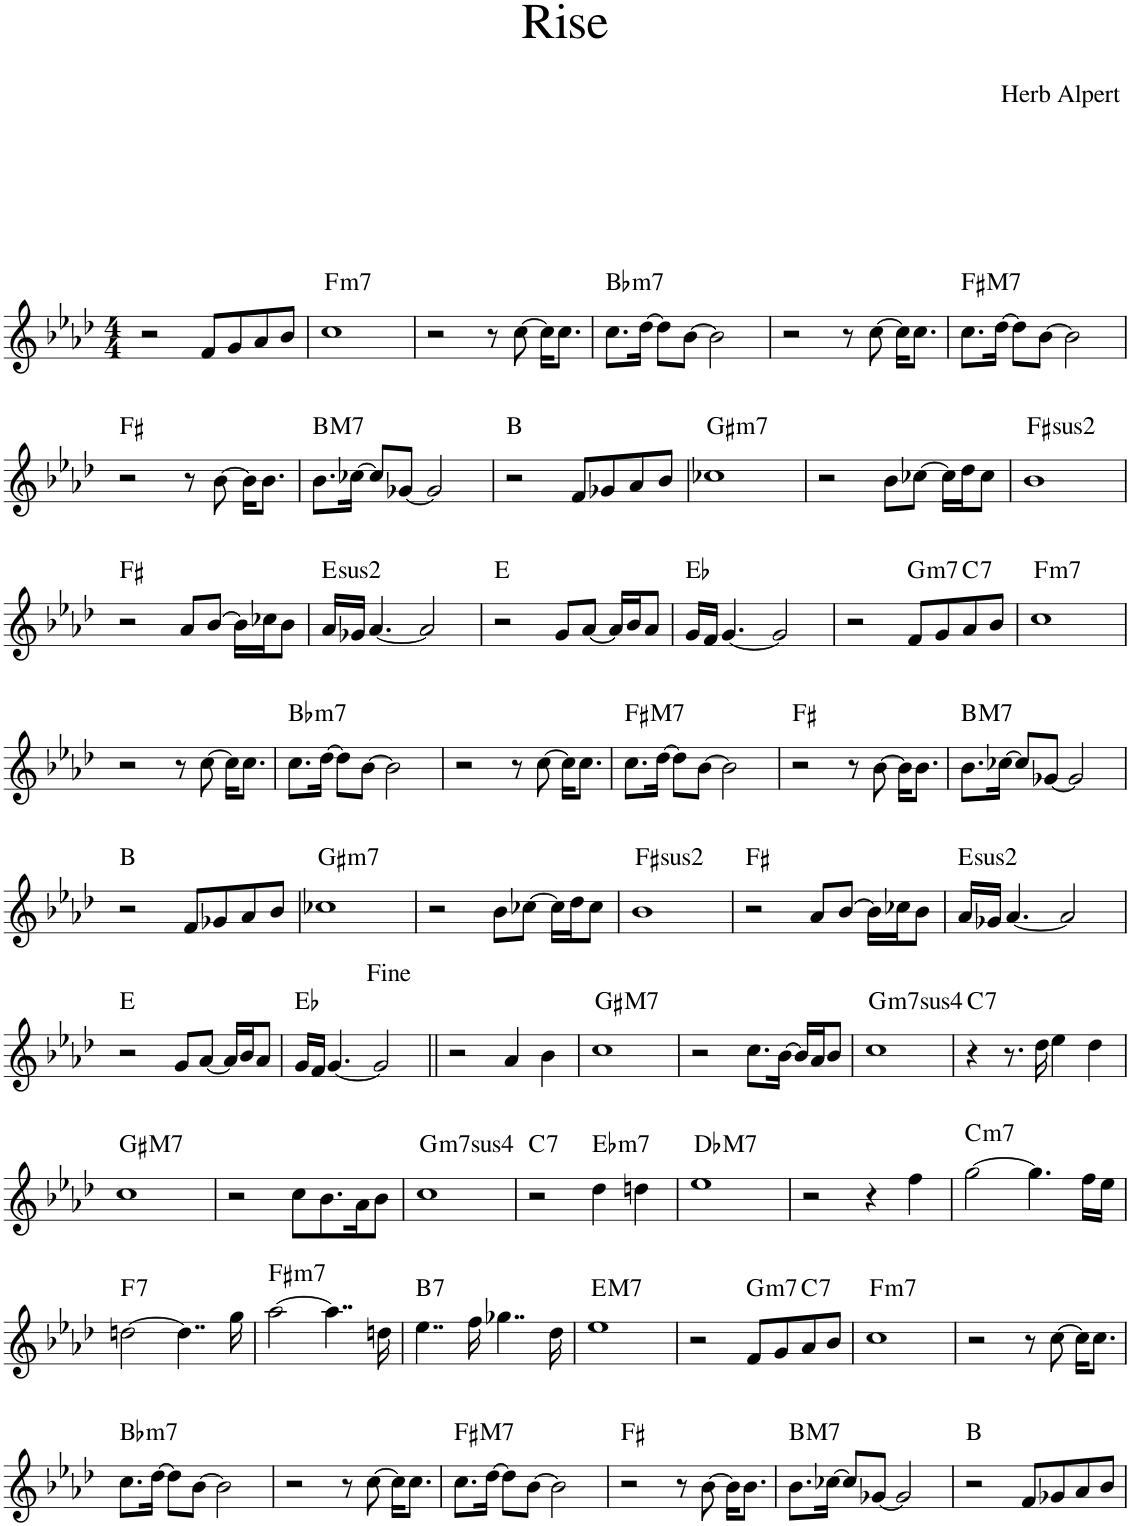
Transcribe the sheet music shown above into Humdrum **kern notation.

**kern	**harte
*part1	*part1
*staff1	*
*I"Piano	*
*I'Pno.	*
*clefG2	*
*k[b-e-a-d-]	*
*M4/4	*
=1	=1
2r	.
8f/L	.
8g/	.
8a-/	.
8b-/J	.
=2	=2
!	!LO:H:kt=m7
1cc	F:min7
=3	=3
2r	.
8r	.
[8cc\	.
16cc\KL]	.
8.cc\J	.
=4	=4
!	!LO:H:kt=m7
8.cc\L	Bb:min7
[16dd-\Jk	.
8dd-\L]	.
[8b-\J	.
2b-\]	.
=5	=5
2r	.
8r	.
[8cc\	.
16cc\KL]	.
8.cc\J	.
=6	=6
!	!LO:H:kt=M7
8.cc\L	F#:maj7
[16dd-\Jk	.
8dd-\L]	.
[8b-\J	.
2b-\]	.
!!LO:LB:g=z
=7	=7
2r	F#:maj
8r	.
[8b-\	.
16b-\KL]	.
8.b-\J	.
=8	=8
!	!LO:H:kt=M7
8.b-\L	B:maj7
[16cc-X\Jk	.
8cc-/L]	.
[8g-X/J	.
2g-/]	.
=9	=9
2r	B:maj
8f/L	.
8g-X/	.
8a-/	.
8b-/J	.
=10	=10
!	!LO:H:kt=m7
1cc-X	G#:min7
=11	=11
2r	.
8b-\L	.
[8cc-X\J	.
16cc-\LL]	.
16dd-\J	.
8cc-\J	.
=12	=12
!	!LO:H:kt=2
1b-	F#:(1,2,5)
!!LO:LB:g=z
=13	=13
2r	F#:maj
8a-/L	.
[8b-/J	.
16b-\LL]	.
16cc-X\J	.
8b-\J	.
=14	=14
!	!LO:H:kt=2
16a-/LL	E:(1,2,5)
16g-X/JJ	.
[4.a-/	.
2a-/]	.
=15	=15
2r	E:maj
8g/L	.
[8a-/J	.
16a-/LL]	.
16b-/J	.
8a-/J	.
=16	=16
16g/LL	Eb:maj
16f/JJ	.
[4.g/	.
2g/]	.
=17	=17
2r	.
!	!LO:H:kt=m7
8f/L	G:min7
8g/	.
!	!LO:H:kt=7
8a-/	C:7
8b-/J	.
=18	=18
!	!LO:H:kt=m7
1cc	F:min7
!!LO:LB:g=z
=19	=19
2r	.
8r	.
[8cc\	.
16cc\KL]	.
8.cc\J	.
=20	=20
!	!LO:H:kt=m7
8.cc\L	Bb:min7
[16dd-\Jk	.
8dd-\L]	.
[8b-\J	.
2b-\]	.
=21	=21
2r	.
8r	.
[8cc\	.
16cc\KL]	.
8.cc\J	.
=22	=22
!	!LO:H:kt=M7
8.cc\L	F#:maj7
[16dd-\Jk	.
8dd-\L]	.
[8b-\J	.
2b-\]	.
=23	=23
2r	F#:maj
8r	.
[8b-\	.
16b-\KL]	.
8.b-\J	.
=24	=24
!	!LO:H:kt=M7
8.b-\L	B:maj7
[16cc-X\Jk	.
8cc-/L]	.
[8g-X/J	.
2g-/]	.
!!LO:LB:g=z
=25	=25
2r	B:maj
8f/L	.
8g-X/	.
8a-/	.
8b-/J	.
=26	=26
!	!LO:H:kt=m7
1cc-X	G#:min7
=27	=27
2r	.
8b-\L	.
[8cc-X\J	.
16cc-\LL]	.
16dd-\J	.
8cc-\J	.
=28	=28
!	!LO:H:kt=2
1b-	F#:(1,2,5)
=29	=29
2r	F#:maj
8a-/L	.
[8b-/J	.
16b-\LL]	.
16cc-X\J	.
8b-\J	.
=30	=30
!	!LO:H:kt=2
16a-/LL	E:(1,2,5)
16g-X/JJ	.
[4.a-/	.
2a-/]	.
!!LO:LB:g=z
=31	=31
2r	E:maj
8g/L	.
[8a-/J	.
16a-/LL]	.
16b-/J	.
8a-/J	.
=32	=32
16g/LL	Eb:maj
16f/JJ	.
[4.g/	.
2g/]	.
=33||	=33||
2r	.
4a-/	.
4b-\	.
=34	=34
!	!LO:H:kt=M7
1cc	G#:maj7
=35	=35
2r	.
8.cc\L	.
[16b-\Jk	.
16b-/LL]	.
16a-/J	.
8b-/J	.
=36	=36
!	!LO:H:kt=74
1cc	G:sus4(7)
=37	=37
!	!LO:H:kt=7
4r	C:7
8.r	.
16dd-\	.
4ee-\	.
4dd-\	.
!!LO:LB:g=z
=38	=38
!	!LO:H:kt=M7
1cc	G#:maj7
=39	=39
2r	.
8cc\L	.
8.b-\	.
16a-\K	.
8b-\J	.
=40	=40
!	!LO:H:kt=74
1cc	G:sus4(7)
=41	=41
!	!LO:H:kt=7
2r	C:7
!	!LO:H:kt=m7
4dd-\	Eb:min7
4ddn\	.
=42	=42
!	!LO:H:kt=M7
1ee-	Db:maj7
=43	=43
2r	.
4r	.
4ff\	.
=44	=44
!	!LO:H:kt=m7
[2gg\	C:min7
4.gg\]	.
16ff\LL	.
16ee-\JJ	.
!!LO:LB:g=z
=45	=45
!	!LO:H:kt=7
[2ddn\	F:7
4..dd\]	.
16gg\	.
=46	=46
!	!LO:H:kt=m7
[2aa-\	F#:min7
4..aa-\]	.
16ddn\	.
=47	=47
!	!LO:H:kt=7
4..ee-\	B:7
16ff\	.
4..gg-X\	.
16dd-\	.
=48	=48
!	!LO:H:kt=M7
1ee-	E:maj7
=49	=49
2r	.
!	!LO:H:kt=m7
8f/L	G:min7
8g/	.
!	!LO:H:kt=7
8a-/	C:7
8b-/J	.
=50	=50
!	!LO:H:kt=m7
1cc	F:min7
=51	=51
2r	.
8r	.
[8cc\	.
16cc\KL]	.
8.cc\J	.
!!LO:LB:g=z
=52	=52
!	!LO:H:kt=m7
8.cc\L	Bb:min7
[16dd-\Jk	.
8dd-\L]	.
[8b-\J	.
2b-\]	.
=53	=53
2r	.
8r	.
[8cc\	.
16cc\KL]	.
8.cc\J	.
=54	=54
!	!LO:H:kt=M7
8.cc\L	F#:maj7
[16dd-\Jk	.
8dd-\L]	.
[8b-\J	.
2b-\]	.
=55	=55
2r	F#:maj
8r	.
[8b-\	.
16b-\KL]	.
8.b-\J	.
=56	=56
!	!LO:H:kt=M7
8.b-\L	B:maj7
[16cc-X\Jk	.
8cc-/L]	.
[8g-X/J	.
2g-/]	.
=57	=57
2r	B:maj
8f/L	.
8g-X/	.
8a-/	.
8b-/J	.
=	=
*-	*-
